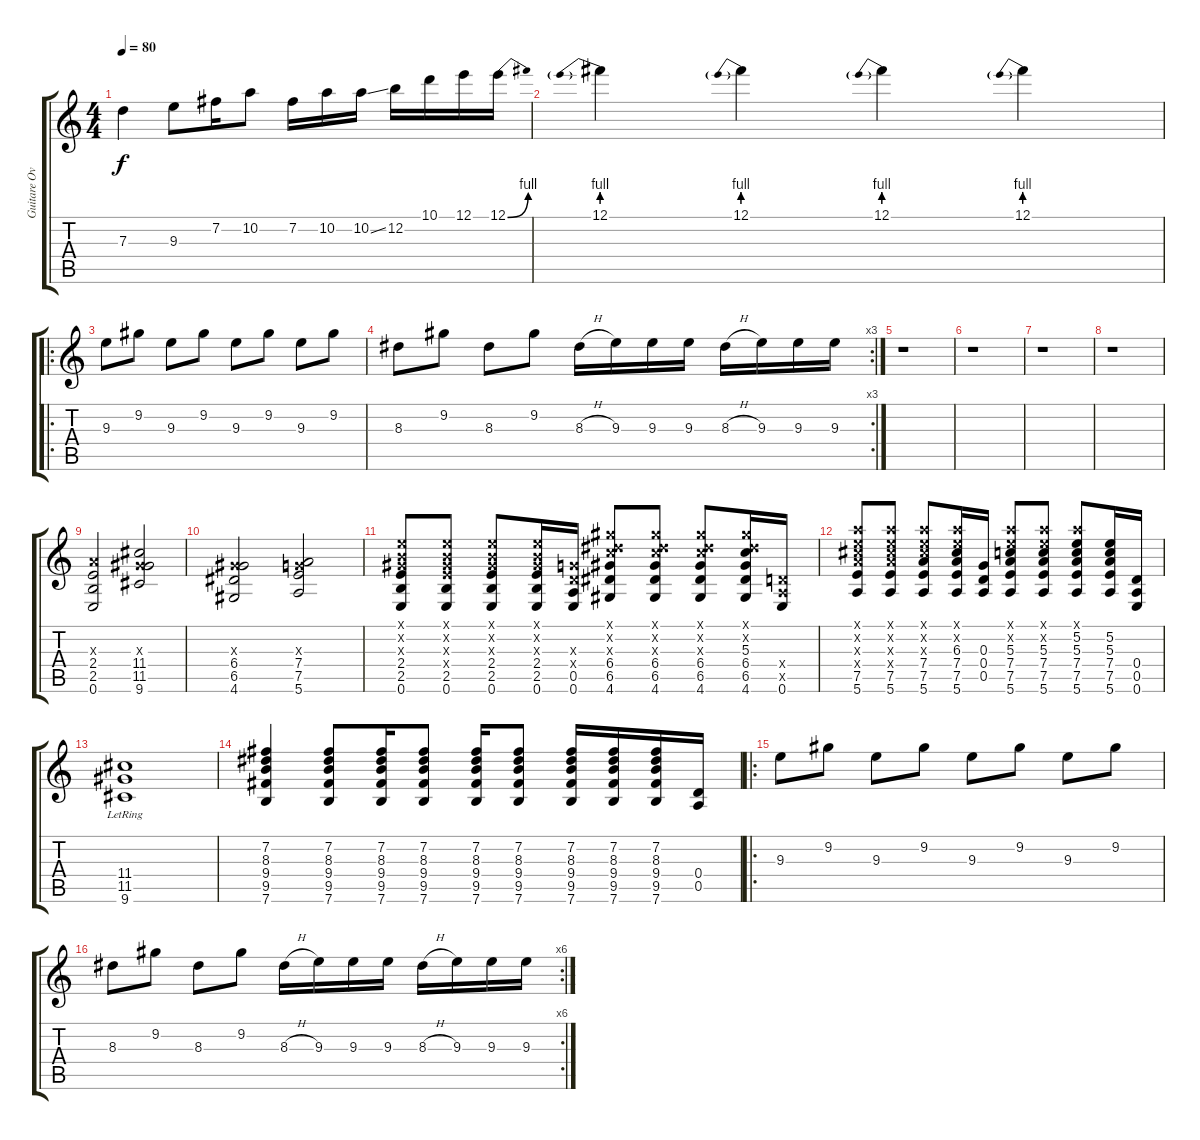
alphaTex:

\track ("Guitare Overdrive" "Guitare Ov") {instrument distortionguitar}
\staff {score tabs}
\tuning (E4 B3 G3 D3 A2 E2) {hide}
\ts (4 4)
\tempo 80
\clef g2
\ks c
7.3.4{dy f} 9.3.8 7.2.16 10.2.8 7.2.16 10.2.16 10.2{ss}.16 12.2.16 10.1.16 12.1.16 12.1{be (bend 0 0 60 4)}.16 |
12.1{be (prebend 0 4 60 4)}.4 12.1{be (prebend 0 4 60 4)}.4 12.1{be (prebend 0 4 60 4)}.4 12.1{be (prebend 0 4 60 4)}.4 |
\ro
9.3.8 9.2.8 9.3.8 9.2.8 9.3.8 9.2.8 9.3.8 9.2.8 |
\rc 3
8.3.8 9.2.8 8.3.8 9.2.8 8.3{h}.16 9.3.16 9.3.16 9.3.16 8.3{h}.16 9.3.16 9.3.16 9.3.16 |
r.1 |
r.1 |
r.1 |
r.1 |
(2.3{x} 2.4 2.5 0.6).2 (0.3{x} 11.4 11.5 9.6).2 |
(0.3{x} 6.4 6.5 4.6).2 (0.3{x} 7.4 7.5 5.6).2 |
(0.1{x} 0.2{x} 1.3{x} 2.4 2.5 0.6).8 (0.1{x} 0.2{x} 1.3{x} 2.4{x} 2.5 0.6).8 (0.1{x} 0.2{x} 1.3{x} 2.4 2.5 0.6).8 (0.1{x} 0.2{x} 1.3{x} 2.4 2.5 0.6).16 (0.3{x} 0.4{x} 0.5 0.6).16 (4.1{x} 4.2{x} 5.3{x} 6.4 6.5 4.6).8 (4.1{x} 4.2{x} 5.3{x} 6.4 6.5 4.6).8 (4.1{x} 4.2{x} 5.3{x} 6.4 6.5 4.6).8 (4.1{x} 4.2{x} 5.3 6.4 6.5 4.6).16 (0.4{x} 0.5{x} 0.6).16 |
(5.1{x} 5.2{x} 6.3{x} 7.4{x} 7.5 5.6).8 (5.1{x} 5.2{x} 6.3{x} 7.4{x} 7.5 5.6).8 (5.1{x} 5.2{x} 6.3{x} 7.4 7.5 5.6).8 (5.1{x} 5.2{x} 6.3 7.4 7.5 5.6).16 (0.3 0.4 0.5).16 (5.1{x} 5.2{x} 5.3 7.4 7.5 5.6).8 (5.1{x} 5.2{x} 5.3 7.4 7.5 5.6).8 (5.1{x} 5.2 5.3 7.4 7.5 5.6).8 (5.2 5.3 7.4 7.5 5.6).16 (0.4 0.5 0.6).16 |
(11.4{lr} 11.5{lr} 9.6{lr}).1 |
(7.2 8.3 9.4 9.5 7.6).4 (7.2 8.3 9.4 9.5 7.6).8 (7.2 8.3 9.4 9.5 7.6).16 (7.2 8.3 9.4 9.5 7.6).8 (7.2 8.3 9.4 9.5 7.6).16 (7.2 8.3 9.4 9.5 7.6).8 (7.2 8.3 9.4 9.5 7.6).16 (7.2 8.3 9.4 9.5 7.6).16 (7.2 8.3 9.4 9.5 7.6).16 (0.4 0.5).16 |
\ro
9.3.8 9.2.8 9.3.8 9.2.8 9.3.8 9.2.8 9.3.8 9.2.8 |
\rc 6
8.3.8 9.2.8 8.3.8 9.2.8 8.3{h}.16 9.3.16 9.3.16 9.3.16 8.3{h}.16 9.3.16 9.3.16 9.3.16
